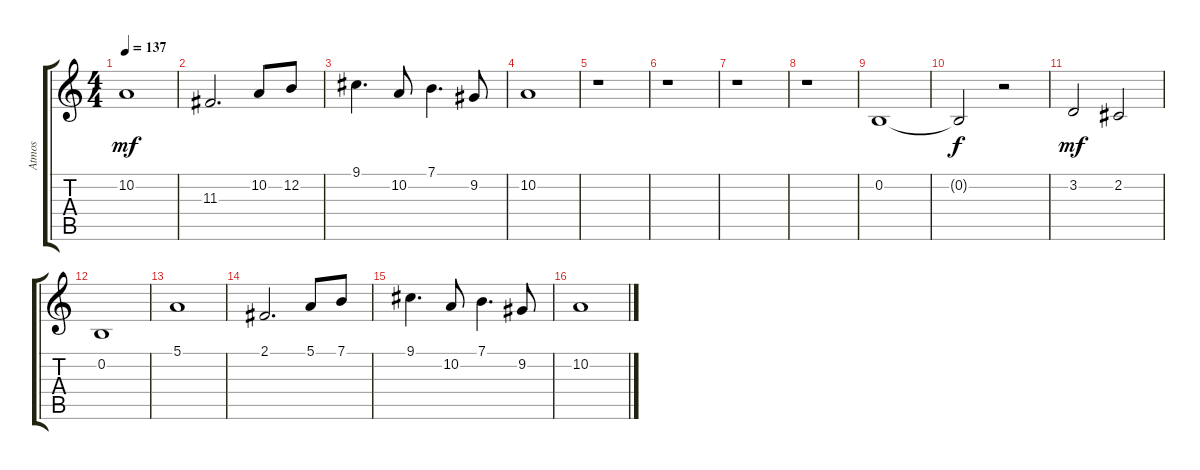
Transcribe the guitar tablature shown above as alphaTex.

\track ("Atmos" "Atmos") {instrument whistle}
\staff {score tabs}
\tuning (E4 B3 G3 D3 A2 E2) {hide}
\ts (4 4)
\tempo 137
\clef g2
\ks c
10.2.1{dy mf} |
11.3.2{d} 10.2.8 12.2.8 |
9.1.4{d} 10.2.8 7.1.4{d} 9.2.8 |
10.2.1 |
r.1 |
r.1 |
r.1 |
r.1 |
0.2.1 |
0.2{t}.2{dy f} r.2 |
3.2.2{dy mf} 2.2.2 |
0.2.1 |
5.1.1 |
2.1.2{d} 5.1.8 7.1.8 |
9.1.4{d} 10.2.8 7.1.4{d} 9.2.8 |
10.2.1
